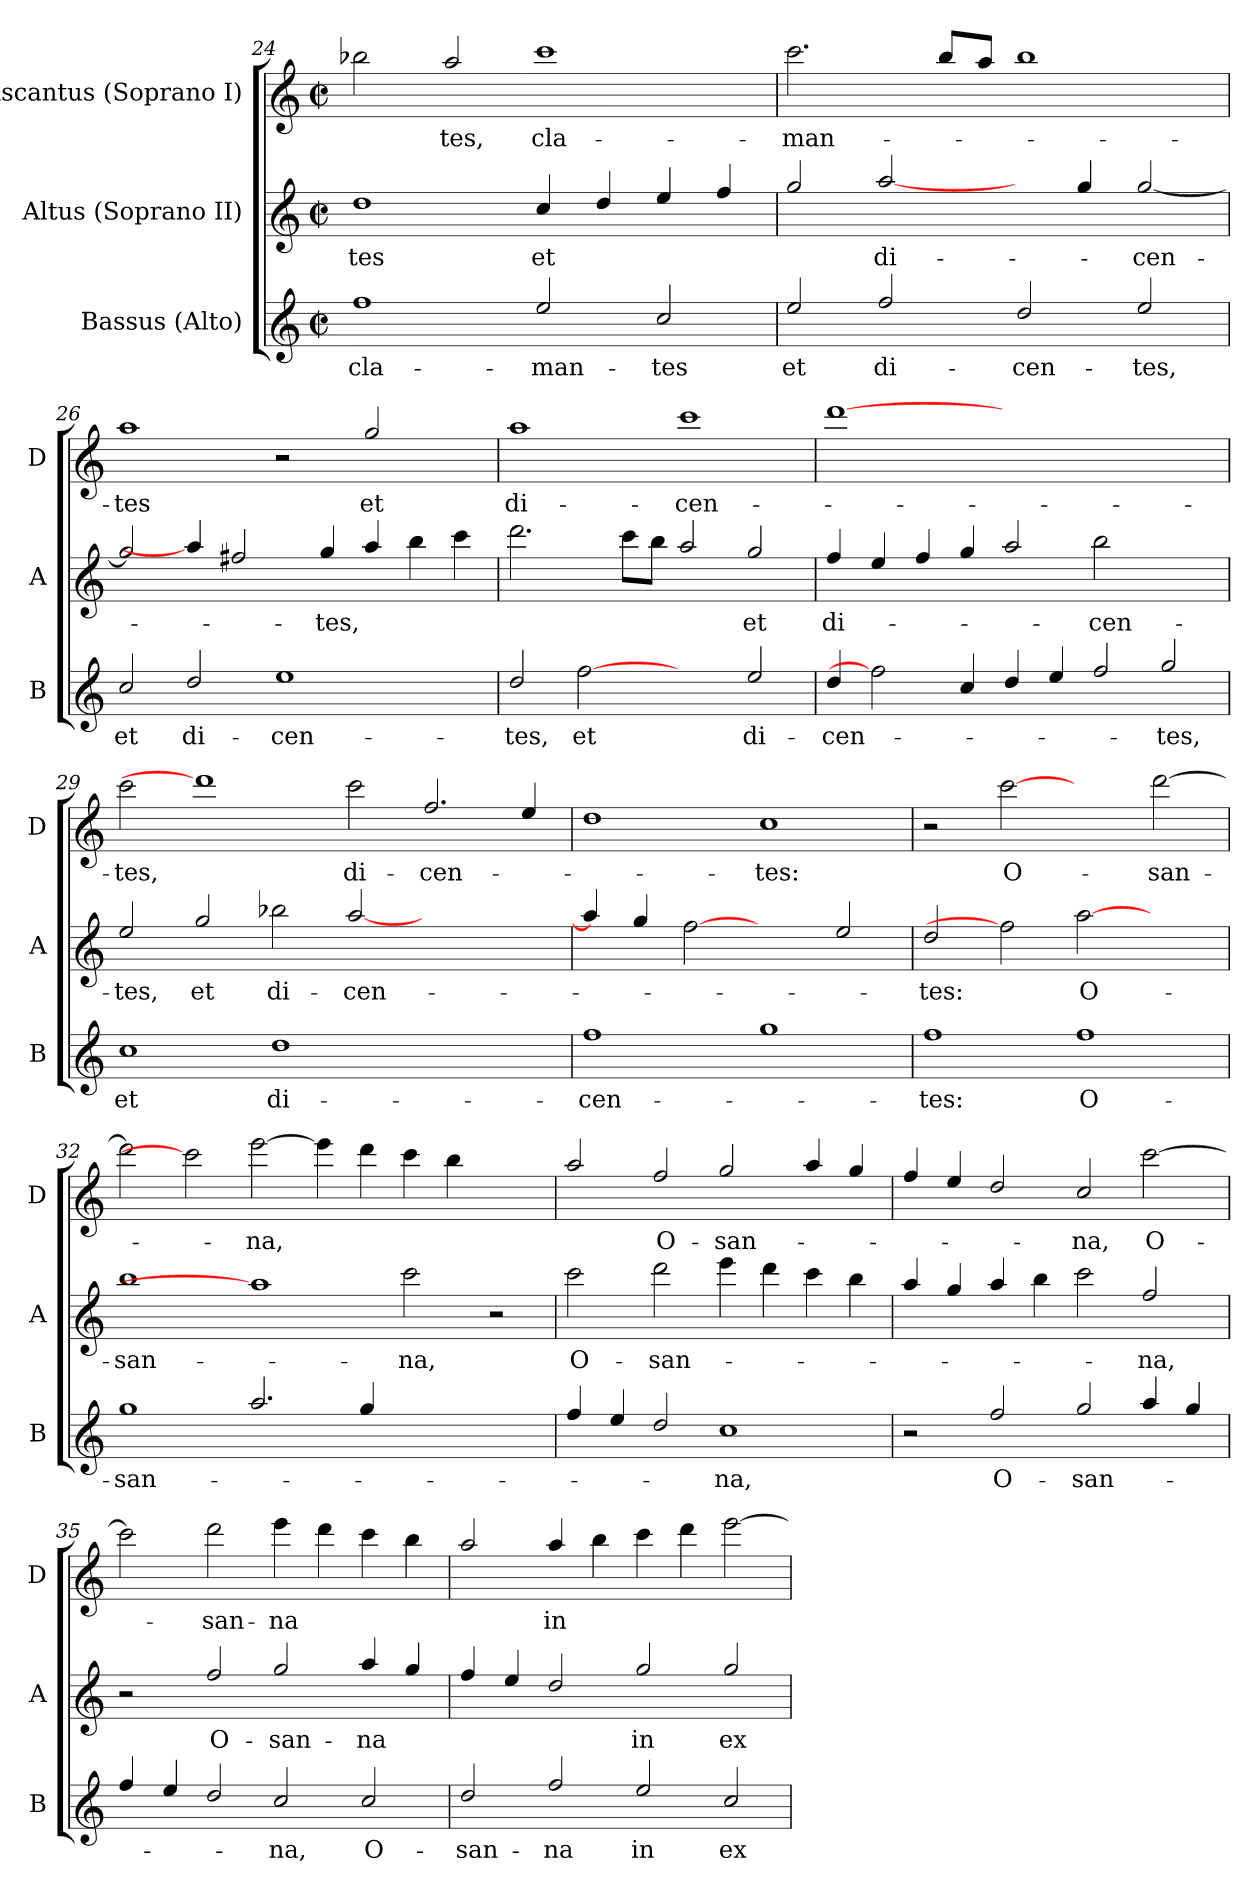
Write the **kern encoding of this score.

**kern	**text	**kern	**text	**kern	**text
*part3	*part3	*part2	*part2	*part1	*part1
*staff3	*staff3	*staff2	*staff2	*staff1	*staff1
*I"Bassus (Alto)	*	*I"Altus (Soprano II)	*	*I"Discantus (Soprano I)	*
*I'B	*	*I'A	*	*I'D	*
*clefG2	*	*clefG2	*	*clefG2	*
*ITrd7c12	*	*ITrd7c12	*	*ITrd7c12	*
*k[]	*	*k[]	*	*k[]	*
*C:	*	*C:	*	*C:	*
*M2/2	*	*M2/2	*	*M2/2	*
*met(c|)	*	*met(c|)	*	*met(c|)	*
=24	=24	=24	=24	=24	=24
!	!LO:LY:b	!	!LO:LY:b	!	!
1f	cla-	1d	-tes	2b-X\	.
!	!	!	!	!	!LO:LY:b
.	.	.	.	2a/	-tes,
!	!LO:LY:b	!	!LO:LY:b	!	!LO:LY:b
2e/	-man-	4c/	et	1cc	cla-
.	.	4d/	.	.	.
!	!LO:LY:b	!	!	!	!
2c/	-tes	4e/	.	.	.
.	.	4f/	.	.	.
=25	=25	=25	=25	=25	=25
!	!LO:LY:b	!	!	!	!LO:LY:b
2e/	et	2g/	.	2.cc\	-man-
!	!LO:LY:b	!	!LO:LY:b	!	!
2f/	di-	[2a/	di-	.	.
.	.	.	.	8b/L	.
.	.	.	.	8a/J	.
!	!LO:LY:b	!	!	!	!
2d/	-cen-	4ryy	.	1b	.
.	.	4g/	.	.	.
!	!LO:LY:b	!	!LO:LY:b	!	!
2e/	-tes,	[2g/	-cen-	.	.
=26	=26	=26	=26	=26	=26
!	!LO:LY:b	!	!	!	!LO:LY:b
2c/	et	2g/]	.	1a	-tes
!	!LO:LY:b	!	!	!	!
2d/	di-	4a/]	.	.	.
.	.	2f#X/	.	.	.
!	!LO:LY:b	!	!	!	!
1e	-cen-	.	.	2r	.
!	!	!	!LO:LY:b	!	!
.	.	4g/	-tes,	.	.
!	!	!	!	!	!LO:LY:b
.	.	4a/	.	2g/	et
.	.	4b\	.	.	.
4ryy	.	4cc\	.	4ryy	.
=27	=27	=27	=27	=27	=27
!	!LO:LY:b	!	!	!	!LO:LY:b
2d/	-tes,	2.dd\	.	1a	di-
!	!LO:LY:b	!	!	!	!
[2f	et	.	.	.	.
.	.	8cc\L	.	.	.
.	.	8b\J	.	.	.
!	!	!	!	!	!LO:LY:b
2ryy	.	2a/	.	1cc	-cen-
!	!LO:LY:b	!	!LO:LY:b	!	!
2e/	di-	2g/	et	.	.
!!LO:LB:g=z
=28	=28	=28	=28	=28	=28
!	!LO:LY:b	!	!LO:LY:b	!	!
4d/	-cen-	4f/	di-	[1dd	.
2f]	.	4e/	.	.	.
.	.	4f/	.	.	.
4c/	.	4g/	.	.	.
4d/	.	2a/	.	1.ryy	.
4e/	.	.	.	.	.
!	!	!	!LO:LY:b	!	!
2f/	.	2b\	-cen-	.	.
!	!LO:LY:b	!	!	!	!
2g/	-tes,	2ryy	.	.	.
=29	=29	=29	=29	=29	=29
!	!LO:LY:b	!	!LO:LY:b	!	!LO:LY:b
1c	et	2e/	-tes,	2cc\	-tes,
!	!	!	!LO:LY:b	!	!
.	.	2g/	et	1dd]	.
!	!LO:LY:b	!	!LO:LY:b	!	!
1d	di-	2b-X\	di-	.	.
!	!	!	!LO:LY:b	!	!LO:LY:b
.	.	[2a/	-cen-	2cc\	di-
!	!	!	!	!	!LO:LY:b
1ryy	.	1ryy	.	2.f/	-cen-
.	.	.	.	4e/	.
=30	=30	=30	=30	=30	=30
!	!LO:LY:b	!	!	!	!
1f	-cen-	4a/]	.	1d	.
.	.	4g/	.	.	.
.	.	[2f	.	.	.
!	!	!	!	!	!LO:LY:b
1g	.	2ryy	.	1c	-tes:
.	.	2e/	.	.	.
=31	=31	=31	=31	=31	=31
!	!LO:LY:b	!	!LO:LY:b	!	!
1f	-tes:	2d/	-tes:	2r	.
!	!	!	!	!	!LO:LY:b
.	.	2f]	.	[2cc	O-
!	!LO:LY:b	!	!LO:LY:b	!	!
1f	O-	[2a	O-	2ryy	.
!	!	!	!	!	!LO:LY:b
.	.	2ryy	.	[2dd\	-san-
=32	=32	=32	=32	=32	=32
!	!LO:LY:b	!	!LO:LY:b	!	!
1g	-san-	1b	-san-	2dd\]	.
.	.	.	.	2cc]	.
!	!	!	!	!	!LO:LY:b
2.a/	.	1a]	.	[2ee\	-na,
.	.	.	.	4ee\]	.
4g/	.	.	.	4dd\	.
!	!	!	!LO:LY:b	!	!
1ryy	.	2cc\	-na,	4cc\	.
.	.	.	.	4b\	.
.	.	2r	.	2ryy	.
=33	=33	=33	=33	=33	=33
!	!	!	!LO:LY:b	!	!
4f/	.	2cc\	O-	2a/	.
4e/	.	.	.	.	.
!	!	!	!LO:LY:b	!	!LO:LY:b
2d/	.	2dd\	-san-	2f/	O-
!	!LO:LY:b	!	!	!	!LO:LY:b
1c	-na,	4ee\	.	2g/	-san-
.	.	4dd\	.	.	.
.	.	4cc\	.	4a/	.
.	.	4b\	.	4g/	.
!!LO:LB:g=z
=34	=34	=34	=34	=34	=34
2r	.	4a/	.	4f/	.
.	.	4g/	.	4e/	.
!	!LO:LY:b	!	!	!	!
2f/	O-	4a/	.	2d/	.
.	.	4b\	.	.	.
!	!LO:LY:b	!	!	!	!LO:LY:b
2g/	-san-	2cc\	.	2c/	-na,
!	!	!	!LO:LY:b	!	!LO:LY:b
4a/	.	2f/	-na,	[2cc\	O-
4g/	.	.	.	.	.
=35	=35	=35	=35	=35	=35
4f/	.	2r	.	2cc\]	.
4e/	.	.	.	.	.
!	!	!	!LO:LY:b	!	!LO:LY:b
2d/	.	2f/	O-	2dd\	-san-
!	!LO:LY:b	!	!LO:LY:b	!	!LO:LY:b
2c/	-na,	2g/	-san-	4ee\	-na
.	.	.	.	4dd\	.
!	!LO:LY:b	!	!LO:LY:b	!	!
2c/	O-	4a/	-na	4cc\	.
.	.	4g/	.	4b\	.
=36	=36	=36	=36	=36	=36
!	!LO:LY:b	!	!	!	!
2d/	-san-	4f/	.	2a/	.
.	.	4e/	.	.	.
!	!LO:LY:b	!	!	!	!LO:LY:b
2f/	-na	2d/	.	4a/	in
.	.	.	.	4b\	.
!	!LO:LY:b	!	!LO:LY:b	!	!
2e/	in	2g/	in	4cc\	.
.	.	.	.	4dd\	.
!	!LO:LY:b	!	!LO:LY:b	!	!
2c/	ex-	2g/	ex-	[2ee\	.
=	=	=	=	=	=
*-	*-	*-	*-	*-	*-
